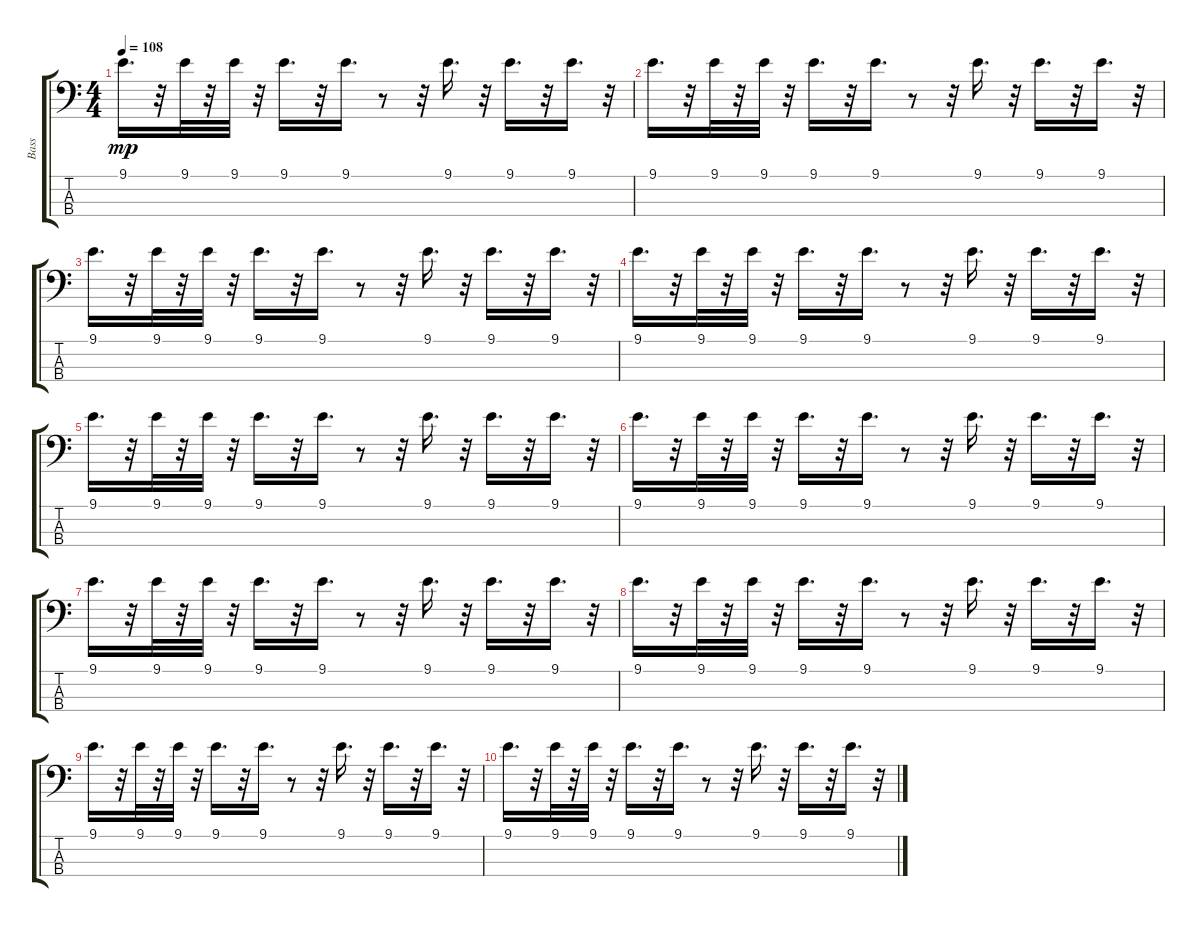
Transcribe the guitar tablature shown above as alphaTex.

\track ("Bass" "Bass") {instrument electricbassfinger}
\staff {score tabs}
\tuning (G2 D2 A1 E1) {hide}
\ts (4 4)
\tempo 108
\clef f4
\ks c
9.1.16{d dy mp} r.32 9.1.32 r.32 9.1.32 r.32 9.1.16{d} r.32 9.1.16{d} r.8 r.32 9.1.16{d} r.32 9.1.16{d} r.32 9.1.16{d} r.32 |
9.1.16{d} r.32 9.1.32 r.32 9.1.32 r.32 9.1.16{d} r.32 9.1.16{d} r.8 r.32 9.1.16{d} r.32 9.1.16{d} r.32 9.1.16{d} r.32 |
9.1.16{d} r.32 9.1.32 r.32 9.1.32 r.32 9.1.16{d} r.32 9.1.16{d} r.8 r.32 9.1.16{d} r.32 9.1.16{d} r.32 9.1.16{d} r.32 |
9.1.16{d} r.32 9.1.32 r.32 9.1.32 r.32 9.1.16{d} r.32 9.1.16{d} r.8 r.32 9.1.16{d} r.32 9.1.16{d} r.32 9.1.16{d} r.32 |
9.1.16{d volume 11} r.32 9.1.32 r.32 9.1.32 r.32 9.1.16{d} r.32 9.1.16{d} r.8 r.32 9.1.16{d} r.32 9.1.16{d} r.32 9.1.16{d} r.32 |
9.1.16{d volume 9} r.32 9.1.32 r.32 9.1.32 r.32 9.1.16{d} r.32 9.1.16{d} r.8 r.32 9.1.16{d} r.32 9.1.16{d} r.32 9.1.16{d} r.32 |
9.1.16{d volume 6} r.32 9.1.32 r.32 9.1.32 r.32 9.1.16{d} r.32 9.1.16{d} r.8 r.32 9.1.16{d} r.32 9.1.16{d} r.32 9.1.16{d} r.32 |
9.1.16{d volume 4} r.32 9.1.32 r.32 9.1.32 r.32 9.1.16{d} r.32 9.1.16{d} r.8 r.32 9.1.16{d} r.32 9.1.16{d} r.32 9.1.16{d} r.32 |
9.1.16{d volume 2} r.32 9.1.32 r.32 9.1.32 r.32 9.1.16{d} r.32 9.1.16{d} r.8 r.32 9.1.16{d} r.32 9.1.16{d} r.32 9.1.16{d} r.32 |
9.1.16{d volume 1} r.32 9.1.32 r.32 9.1.32 r.32 9.1.16{d} r.32 9.1.16{d} r.8 r.32 9.1.16{d volume 0} r.32 9.1.16{d volume 0} r.32 9.1.16{d} r.32
